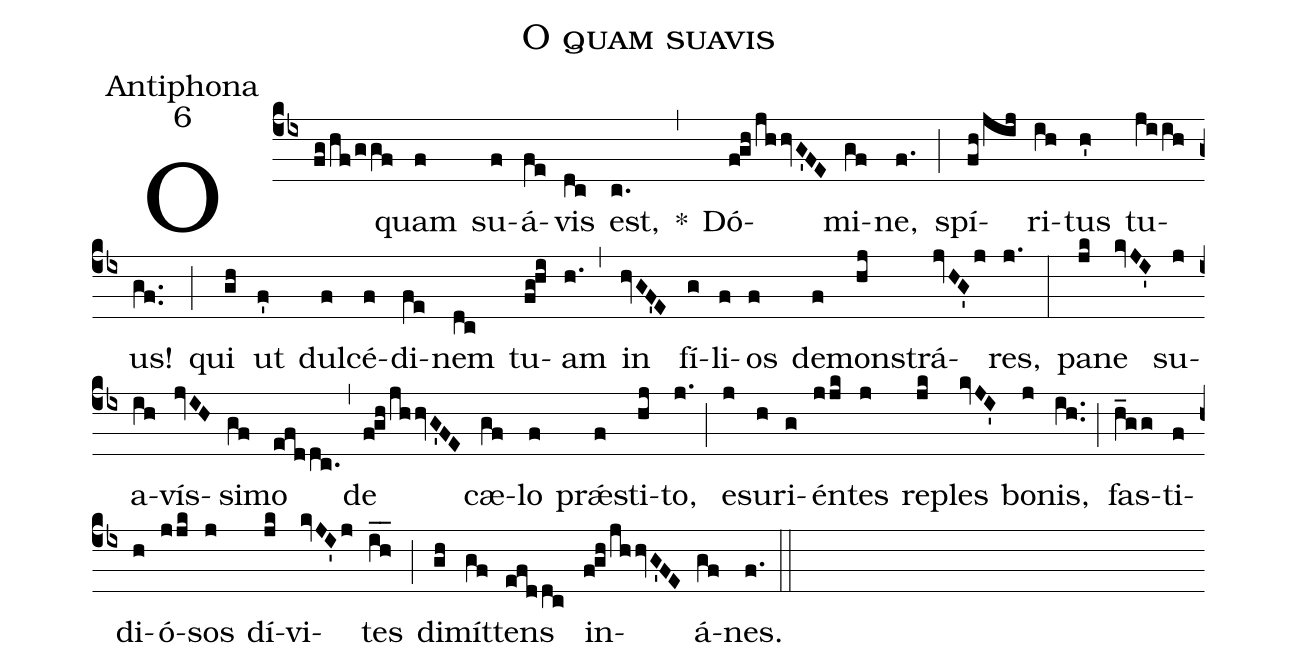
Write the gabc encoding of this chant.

name: O quam suavis;
office-part: Antiphona;
mode: 6;
%%
(cb4) O(fg/hf/ggf) quam(f) su(f)á(fe)vis(dc) est,(c.) *(,) Dó(f!gh/jhhvG'FE)mi(gf)ne,(f.) (;) spí(fh/jij)ri(ih)tus(h') tu(jiih)us!(gf..) (;) qui(gh) ut(f') dul(f)cé(f)di(fe)nem(dc) tu(fg!hi)am(h.) (,) in(hvGF'E) fí(g)li(f)os(f) de(f)mons(hj)trá(jvHG'j)res,(j.) (:)
pa(jk)ne(kvJI') su(j)a(ih)vís(jvIH)si(gf)mo(efddc.) (,) de(f!gh/jhhvG'FE) cæ(gf)lo(f) prǽ(f)sti(hj)to,(j.) (;) e(j)su(h)ri(g)én(jjk)tes(j) re(jk)ples(kvJI') bo(j)nis,(ih..) (;) fas(h_gg)ti(f)di(h)ó(jjk)sos(j) dí(jk)vi(kvJI'j)tes(i_h_) (;) di(gh)mít(gf)tens(efddc) in(f!gh/jhhvG'FE)á(gf)nes.(f.) (::)
